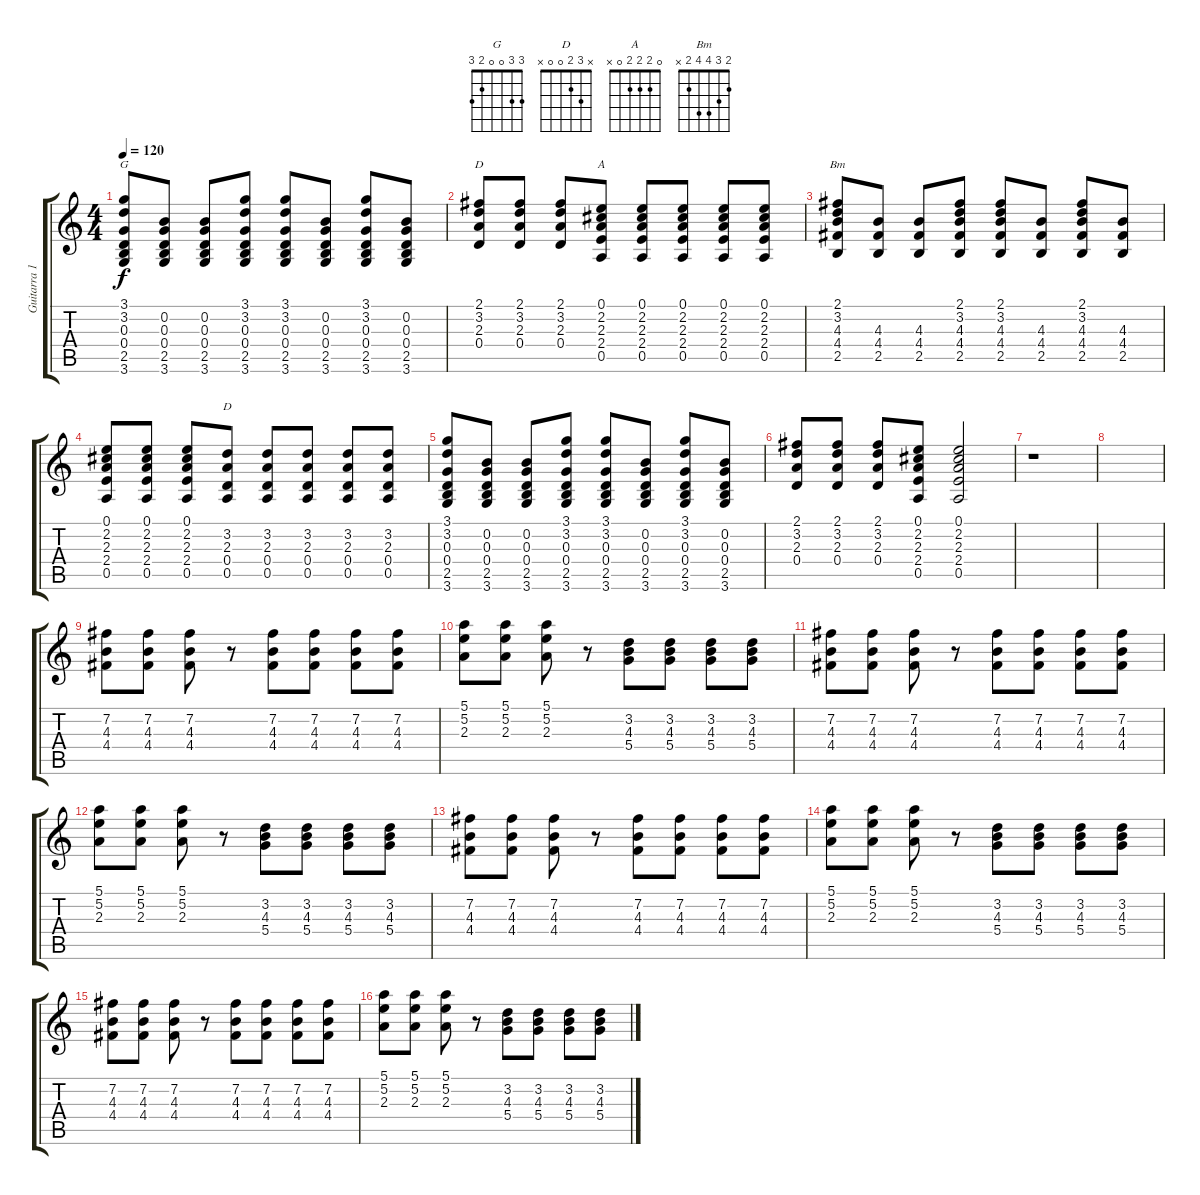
\track ("Guitarra 1" "Guitarra 1") {instrument acousticguitarsteel}
\staff {score tabs}
\tuning (E4 B3 G3 D3 A2 E2) {hide}
\chord ("G" 3 3 0 0 2 3)
\chord ("D" 2 3 2 0 x x)
\chord ("A" 0 2 2 2 0 x)
\chord ("Bm" 2 3 4 4 2 x)
\chord ("D" x 3 2 0 0 x)
\ts (4 4)
\tempo 120
\clef g2
\ks c
(3.1 3.2 0.3 0.4 2.5 3.6).8{ch "G" dy f} (0.2 0.3 0.4 2.5 3.6).8 (0.2 0.3 0.4 2.5 3.6).8 (3.1 3.2 0.3 0.4 2.5 3.6).8 (3.1 3.2 0.3 0.4 2.5 3.6).8 (0.2 0.3 0.4 2.5 3.6).8 (3.1 3.2 0.3 0.4 2.5 3.6).8 (0.2 0.3 0.4 2.5 3.6).8 |
(2.1 3.2 2.3 0.4).8{ch "D"} (2.1 3.2 2.3 0.4).8 (2.1 3.2 2.3 0.4).8 (0.1 2.2 2.3 2.4 0.5).8{ch "A"} (0.1 2.2 2.3 2.4 0.5).8 (0.1 2.2 2.3 2.4 0.5).8 (0.1 2.2 2.3 2.4 0.5).8 (0.1 2.2 2.3 2.4 0.5).8 |
(2.1 3.2 4.3 4.4 2.5).8{ch "Bm" volume 8 balance 10} (4.3 4.4 2.5).8 (4.3 4.4 2.5).8 (2.1 3.2 4.3 4.4 2.5).8 (2.1 3.2 4.3 4.4 2.5).8 (4.3 4.4 2.5).8 (2.1 3.2 4.3 4.4 2.5).8 (4.3 4.4 2.5).8 |
(0.1 2.2 2.3 2.4 0.5).8 (0.1 2.2 2.3 2.4 0.5).8 (0.1 2.2 2.3 2.4 0.5).8 (3.2 2.3 0.4 0.5).8{ch "D"} (3.2 2.3 0.4 0.5).8 (3.2 2.3 0.4 0.5).8 (3.2 2.3 0.4 0.5).8 (3.2 2.3 0.4 0.5).8 |
(3.1 3.2 0.3 0.4 2.5 3.6).8 (0.2 0.3 0.4 2.5 3.6).8 (0.2 0.3 0.4 2.5 3.6).8 (3.1 3.2 0.3 0.4 2.5 3.6).8 (3.1 3.2 0.3 0.4 2.5 3.6).8 (0.2 0.3 0.4 2.5 3.6).8 (3.1 3.2 0.3 0.4 2.5 3.6).8 (0.2 0.3 0.4 2.5 3.6).8 |
(2.1 3.2 2.3 0.4).8 (2.1 3.2 2.3 0.4).8 (2.1 3.2 2.3 0.4).8 (0.1 2.2 2.3 2.4 0.5).8 (0.1 2.2 2.3 2.4 0.5).2 |
r.1 |
|
(7.2 4.3 4.4).8{volume 9} (7.2 4.3 4.4).8 (7.2 4.3 4.4).8 r.8 (7.2 4.3 4.4).8 (7.2 4.3 4.4).8 (7.2 4.3 4.4).8 (7.2 4.3 4.4).8 |
(5.1 5.2 2.3).8 (5.1 5.2 2.3).8 (5.1 5.2 2.3).8 r.8 (3.2 4.3 5.4).8 (3.2 4.3 5.4).8 (3.2 4.3 5.4).8 (3.2 4.3 5.4).8 |
(7.2 4.3 4.4).8{volume 9} (7.2 4.3 4.4).8 (7.2 4.3 4.4).8 r.8 (7.2 4.3 4.4).8 (7.2 4.3 4.4).8 (7.2 4.3 4.4).8 (7.2 4.3 4.4).8 |
(5.1 5.2 2.3).8 (5.1 5.2 2.3).8 (5.1 5.2 2.3).8 r.8 (3.2 4.3 5.4).8 (3.2 4.3 5.4).8 (3.2 4.3 5.4).8 (3.2 4.3 5.4).8 |
(7.2 4.3 4.4).8{volume 9} (7.2 4.3 4.4).8 (7.2 4.3 4.4).8 r.8 (7.2 4.3 4.4).8 (7.2 4.3 4.4).8 (7.2 4.3 4.4).8 (7.2 4.3 4.4).8 |
(5.1 5.2 2.3).8 (5.1 5.2 2.3).8 (5.1 5.2 2.3).8 r.8 (3.2 4.3 5.4).8 (3.2 4.3 5.4).8 (3.2 4.3 5.4).8 (3.2 4.3 5.4).8 |
(7.2 4.3 4.4).8{volume 9} (7.2 4.3 4.4).8 (7.2 4.3 4.4).8 r.8 (7.2 4.3 4.4).8 (7.2 4.3 4.4).8 (7.2 4.3 4.4).8 (7.2 4.3 4.4).8 |
(5.1 5.2 2.3).8 (5.1 5.2 2.3).8 (5.1 5.2 2.3).8 r.8 (3.2 4.3 5.4).8 (3.2 4.3 5.4).8 (3.2 4.3 5.4).8 (3.2 4.3 5.4).8
